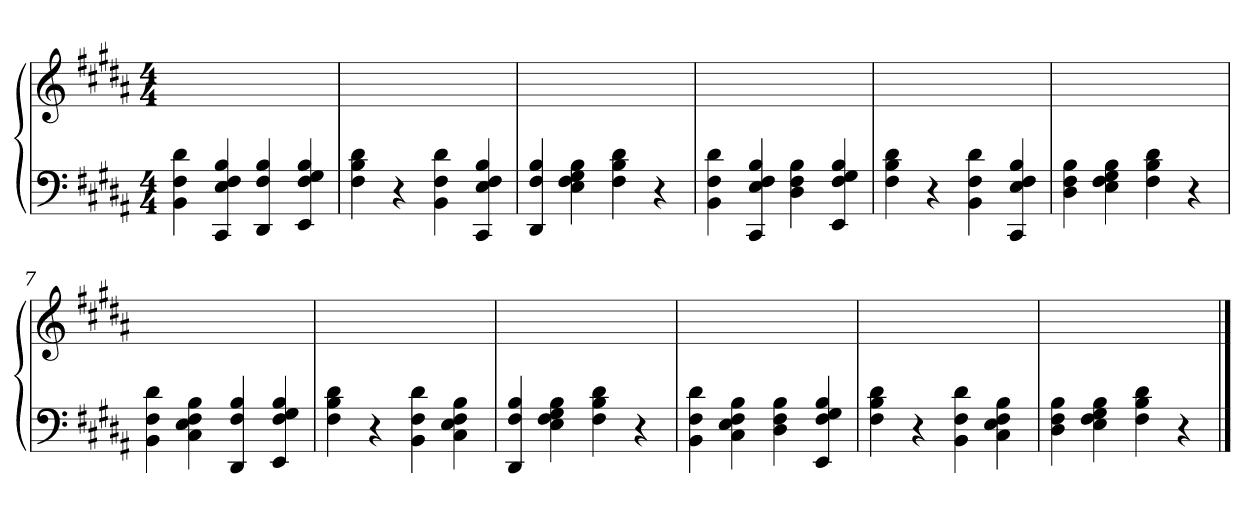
**kern	**kern
*part2	*part1
*staff2	*staff1
*clefF4	*clefG2
*k[f#c#g#d#a#]	*k[f#c#g#d#a#]
*B:	*B:
*M4/4	*M4/4
*MM60	*MM60
=1	=1
4BB 4F# 4d#	1ryy
4CC# 4E 4F# 4B	.
4DD# 4F# 4B	.
4EE 4F# 4G# 4B	.
=2	=2
4F# 4B 4d#	1ryy
4r	.
4BB 4F# 4d#	.
4CC# 4E 4F# 4B	.
=3	=3
4DD# 4F# 4B	1ryy
4E 4F# 4G# 4B	.
4F# 4B 4d#	.
4r	.
=4	=4
4BB 4F# 4d#	1ryy
4CC# 4E 4F# 4B	.
4D# 4F# 4B	.
4EE 4F# 4G# 4B	.
=5	=5
4F# 4B 4d#	1ryy
4r	.
4BB 4F# 4d#	.
4CC# 4E 4F# 4B	.
=6	=6
4D# 4F# 4B	1ryy
4E 4F# 4G# 4B	.
4F# 4B 4d#	.
4r	.
=7	=7
4BB 4F# 4d#	1ryy
4C# 4E 4F# 4B	.
4DD# 4F# 4B	.
4EE 4F# 4G# 4B	.
=8	=8
4F# 4B 4d#	1ryy
4r	.
4BB 4F# 4d#	.
4C# 4E 4F# 4B	.
=9	=9
4DD# 4F# 4B	1ryy
4E 4F# 4G# 4B	.
4F# 4B 4d#	.
4r	.
=10	=10
4BB 4F# 4d#	1ryy
4C# 4E 4F# 4B	.
4D# 4F# 4B	.
4EE 4F# 4G# 4B	.
=11	=11
4F# 4B 4d#	1ryy
4r	.
4BB 4F# 4d#	.
4C# 4E 4F# 4B	.
=12	=12
4D# 4F# 4B	1ryy
4E 4F# 4G# 4B	.
4F# 4B 4d#	.
4r	.
==	==
*-	*-
